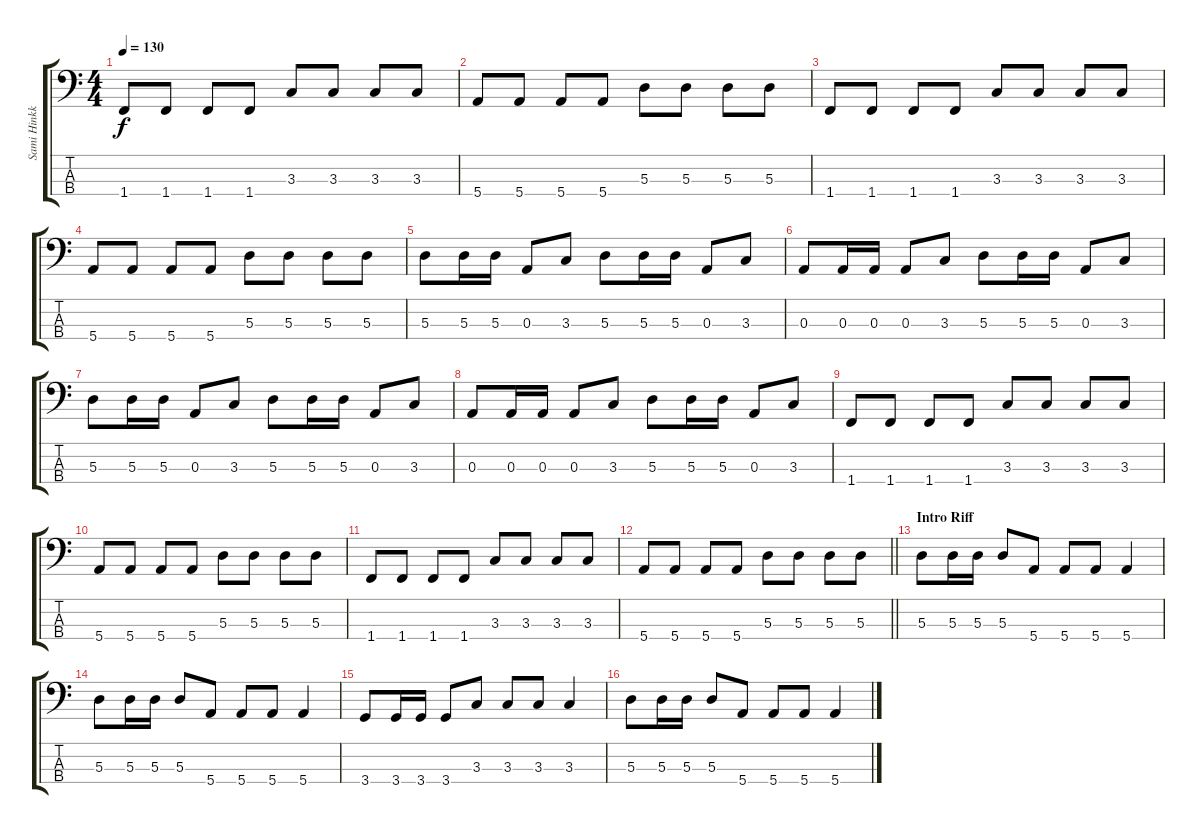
\track ("Sami Hinkka" "Sami Hinkk") {instrument electricbassfinger}
\staff {score tabs}
\tuning (G2 D2 A1 E1) {hide}
\ts (4 4)
\tempo 130
\clef f4
\ks c
1.4.8{dy f} 1.4.8 1.4.8 1.4.8 3.3.8 3.3.8 3.3.8 3.3.8 |
5.4.8 5.4.8 5.4.8 5.4.8 5.3.8 5.3.8 5.3.8 5.3.8 |
1.4.8 1.4.8 1.4.8 1.4.8 3.3.8 3.3.8 3.3.8 3.3.8 |
5.4.8 5.4.8 5.4.8 5.4.8 5.3.8 5.3.8 5.3.8 5.3.8 |
5.3.8 5.3.16 5.3.16 0.3.8 3.3.8 5.3.8 5.3.16 5.3.16 0.3.8 3.3.8 |
0.3.8 0.3.16 0.3.16 0.3.8 3.3.8 5.3.8 5.3.16 5.3.16 0.3.8 3.3.8 |
5.3.8 5.3.16 5.3.16 0.3.8 3.3.8 5.3.8 5.3.16 5.3.16 0.3.8 3.3.8 |
0.3.8 0.3.16 0.3.16 0.3.8 3.3.8 5.3.8 5.3.16 5.3.16 0.3.8 3.3.8 |
1.4.8 1.4.8 1.4.8 1.4.8 3.3.8 3.3.8 3.3.8 3.3.8 |
5.4.8 5.4.8 5.4.8 5.4.8 5.3.8 5.3.8 5.3.8 5.3.8 |
1.4.8 1.4.8 1.4.8 1.4.8 3.3.8 3.3.8 3.3.8 3.3.8 |
\barLineRight lightlight
5.4.8 5.4.8 5.4.8 5.4.8 5.3.8 5.3.8 5.3.8 5.3.8 |
\section ("" "Intro Riff")
5.3.8 5.3.16 5.3.16 5.3.8 5.4.8 5.4.8 5.4.8 5.4.4 |
5.3.8 5.3.16 5.3.16 5.3.8 5.4.8 5.4.8 5.4.8 5.4.4 |
3.4.8 3.4.16 3.4.16 3.4.8 3.3.8 3.3.8 3.3.8 3.3.4 |
5.3.8 5.3.16 5.3.16 5.3.8 5.4.8 5.4.8 5.4.8 5.4.4
